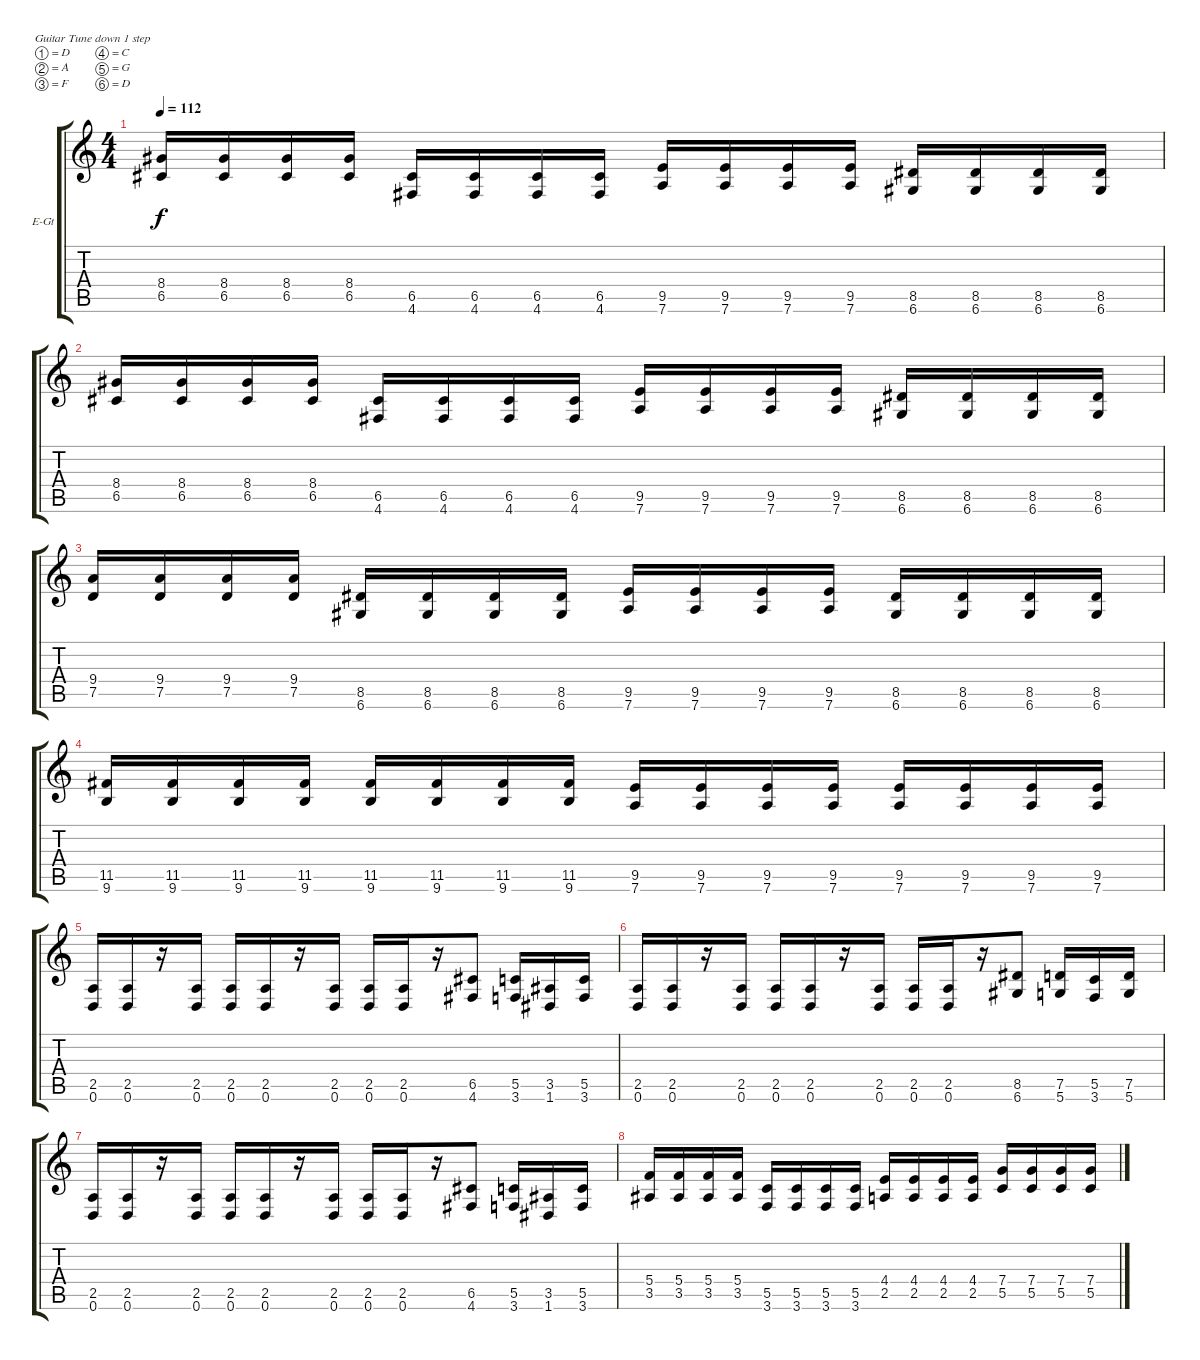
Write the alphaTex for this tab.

\bracketExtendMode groupsimilarinstruments
\firstSystemTrackNameOrientation horizontal
\otherSystemsTrackNameOrientation horizontal
\track ("Gian" "E-Gt") {instrument distortionguitar}
\staff {score tabs}
\tuning (D4 A3 F3 C3 G2 D2)
\ts (4 4)
\tempo 112
\clef g2
\ks c
(8.4 6.5).16{dy f} (8.4 6.5).16 (8.4 6.5).16 (8.4 6.5).16 (6.5 4.6).16 (6.5 4.6).16 (6.5 4.6).16 (6.5 4.6).16 (9.5 7.6).16 (9.5 7.6).16 (9.5 7.6).16 (9.5 7.6).16 (8.5 6.6).16 (8.5 6.6).16 (8.5 6.6).16 (8.5 6.6).16 |
(8.4 6.5).16 (8.4 6.5).16 (8.4 6.5).16 (8.4 6.5).16 (6.5 4.6).16 (6.5 4.6).16 (6.5 4.6).16 (6.5 4.6).16 (9.5 7.6).16 (9.5 7.6).16 (9.5 7.6).16 (9.5 7.6).16 (8.5 6.6).16 (8.5 6.6).16 (8.5 6.6).16 (8.5 6.6).16 |
(9.4 7.5).16 (9.4 7.5).16 (9.4 7.5).16 (9.4 7.5).16 (8.5 6.6).16 (8.5 6.6).16 (8.5 6.6).16 (8.5 6.6).16 (9.5 7.6).16 (9.5 7.6).16 (9.5 7.6).16 (9.5 7.6).16 (8.5 6.6).16 (8.5 6.6).16 (8.5 6.6).16 (8.5 6.6).16 |
(11.5 9.6).16 (11.5 9.6).16 (11.5 9.6).16 (11.5 9.6).16 (11.5 9.6).16 (11.5 9.6).16 (11.5 9.6).16 (11.5 9.6).16 (9.5 7.6).16 (9.5 7.6).16 (9.5 7.6).16 (9.5 7.6).16 (9.5 7.6).16 (9.5 7.6).16 (9.5 7.6).16 (9.5 7.6).16 |
(2.5 0.6).16 (2.5 0.6).16 r.16 (2.5 0.6).16 (2.5 0.6).16 (2.5 0.6).16 r.16 (2.5 0.6).16 (2.5 0.6).16 (2.5 0.6).16 r.16 (6.5 4.6).8 (5.5 3.6).16 (3.5 1.6).16 (5.5 3.6).16 |
(2.5 0.6).16 (2.5 0.6).16 r.16 (2.5 0.6).16 (2.5 0.6).16 (2.5 0.6).16 r.16 (2.5 0.6).16 (2.5 0.6).16 (2.5 0.6).16 r.16 (8.5 6.6).8 (7.5 5.6).16 (5.5 3.6).16 (7.5 5.6).16 |
(2.5 0.6).16 (2.5 0.6).16 r.16 (2.5 0.6).16 (2.5 0.6).16 (2.5 0.6).16 r.16 (2.5 0.6).16 (2.5 0.6).16 (2.5 0.6).16 r.16 (6.5 4.6).8 (5.5 3.6).16 (3.5 1.6).16 (5.5 3.6).16 |
(5.4 3.5).16 (5.4 3.5).16 (5.4 3.5).16 (5.4 3.5).16 (5.5 3.6).16 (5.5 3.6).16 (5.5 3.6).16 (5.5 3.6).16 (4.4 2.5).16 (4.4 2.5).16 (4.4 2.5).16 (4.4 2.5).16 (7.4 5.5).16 (7.4 5.5).16 (7.4 5.5).16 (7.4 5.5).16
